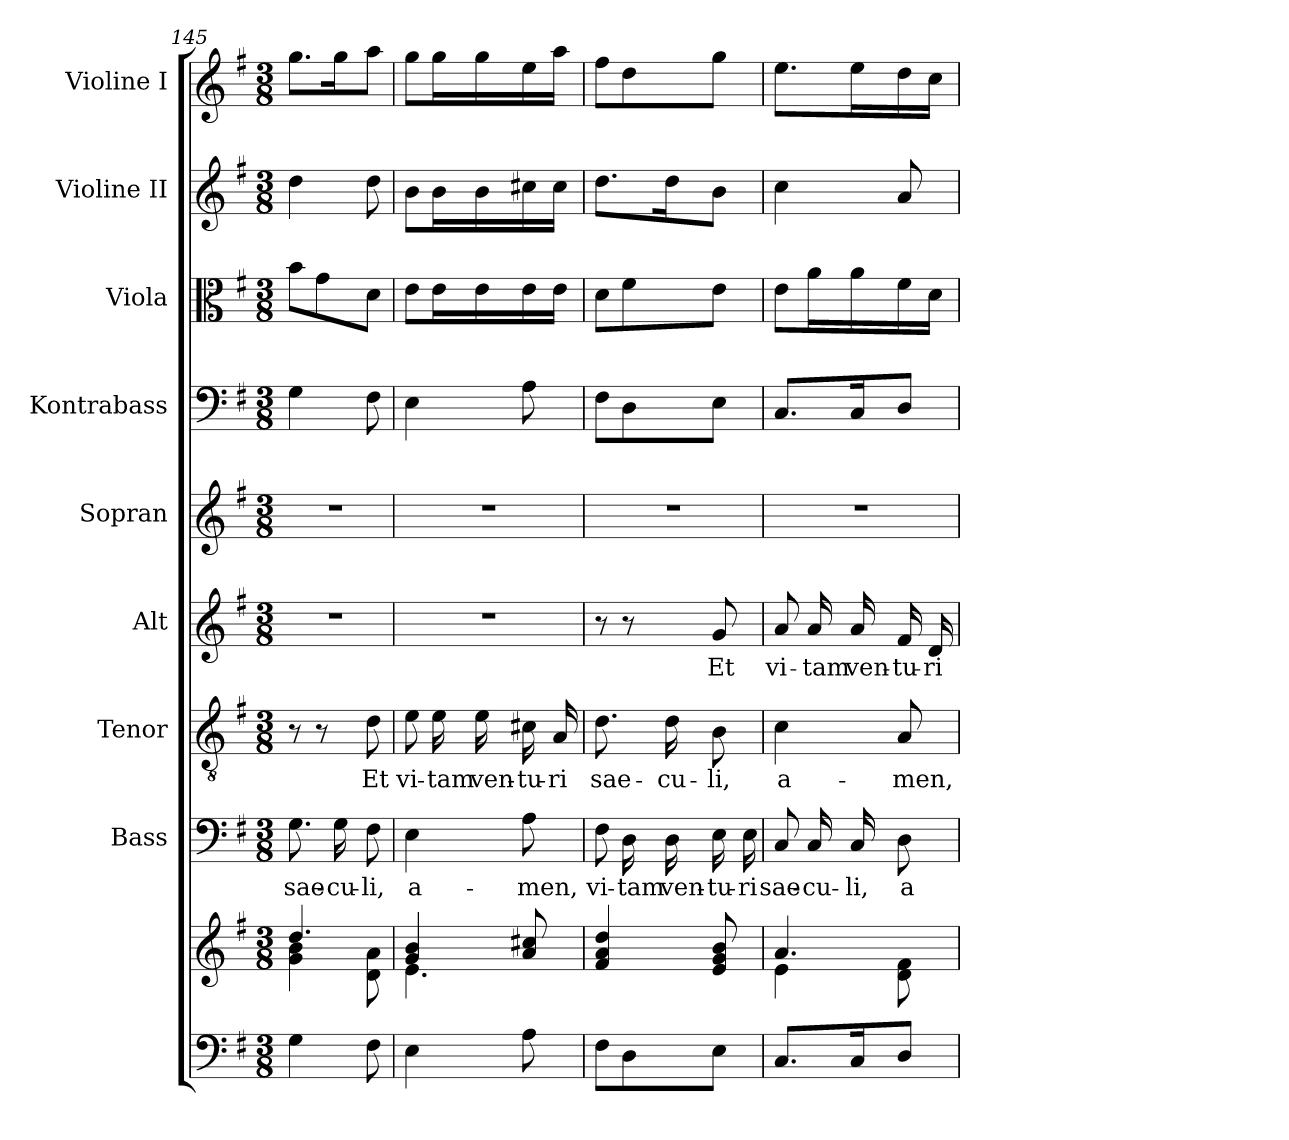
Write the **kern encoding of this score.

**kern	**kern	**kern	**text	**kern	**text	**kern	**text	**kern	**kern	**kern	**kern	**kern
*part9	*part9	*part8	*part8	*part7	*part7	*part6	*part6	*part5	*part4	*part3	*part2	*part1
*staff10	*staff9	*staff8	*staff8	*staff7	*staff7	*staff6	*staff6	*staff5	*staff4	*staff3	*staff2	*staff1
*	*	*I"Bass	*	*I"Tenor	*	*I"Alt	*	*I"Sopran	*I"Kontrabass	*I"Viola	*I"Violine II	*I"Violine I
*	*	*I'B.	*	*I'T.	*	*I'A.	*	*I'S.	*I'Kb.	*I'Vla.	*I'Vl. II	*I'Vl. I
*clefF4	*clefG2	*clefF4	*	*clefGv2	*	*clefG2	*	*clefG2	*clefF4	*clefC3	*clefG2	*clefG2
*	*	*	*	*	*	*	*	*	*ITrd7c12	*	*	*
*k[f#]	*k[f#]	*k[f#]	*	*k[f#]	*	*k[f#]	*	*k[f#]	*k[f#]	*k[f#]	*k[f#]	*k[f#]
*G:	*G:	*G:	*	*G:	*	*G:	*	*G:	*G:	*G:	*G:	*G:
*M3/8	*M3/8	*M3/8	*	*M3/8	*	*M3/8	*	*M3/8	*M3/8	*M3/8	*M3/8	*M3/8
=145	=145	=145	=145	=145	=145	=145	=145	=145	=145	=145	=145	=145
*	*^	*	*	*	*	*	*	*	*	*	*	*
!	!	!	!	!LO:LY:b	!	!	!	!	!	!	!	!	!
4G\	4.dd/	4g\ 4b\	8.G\	sae-	8r	.	4.r	.	4.r	4GG\	8b\L	4dd\	8.gg\L
.	.	.	.	.	8r	.	.	.	.	.	8g\	.	.
!	!	!	!	!LO:LY:b	!	!	!	!	!	!	!	!	!
.	.	.	16G\	-cu-	.	.	.	.	.	.	.	.	16gg\k
!	!	!	!	!LO:LY:b	!	!LO:LY:b	!	!	!	!	!	!	!
8F#\	.	8d\ 8a\	8F#\	-li,	8d\	Et	.	.	.	8FF#\	8d\J	8dd\	8aa\J
!!LO:PB:g=z
=146	=146	=146	=146	=146	=146	=146	=146	=146	=146	=146	=146	=146	=146
!	!	!	!	!LO:LY:b	!	!LO:LY:b	!	!	!	!	!	!	!
4E\	4g/ 4b/	4.e\	4E\	a-	8e\	vi-	4.r	.	4.r	4EE\	8e\L	8b\L	8gg\L
!	!	!	!	!	!	!LO:LY:b	!	!	!	!	!	!	!
.	.	.	.	.	16e\	-tam	.	.	.	.	16e\L	16b\L	16gg\L
!	!	!	!	!	!	!LO:LY:b	!	!	!	!	!	!	!
.	.	.	.	.	16e\	ven-	.	.	.	.	16e\	16b\	16gg\
!	!	!	!	!LO:LY:b	!	!LO:LY:b	!	!	!	!	!	!	!
8A\	8a/ 8cc#X/	.	8A\	-men,	16c#X\	-tu-	.	.	.	8AA\	16e\	16cc#X\	16ee\
!	!	!	!	!	!	!LO:LY:b	!	!	!	!	!	!	!
.	.	.	.	.	16A/	-ri	.	.	.	.	16e\JJ	16cc#\JJ	16aa\JJ
*	*v	*v	*	*	*	*	*	*	*	*	*	*	*
=147	=147	=147	=147	=147	=147	=147	=147	=147	=147	=147	=147	=147
!	!	!	!LO:LY:b	!	!LO:LY:b	!	!	!	!	!	!	!
8F#\L	4f#/ 4a/ 4dd/	8F#\	vi-	8.d\	sae-	8r	.	4.r	8FF#\L	8d\L	8.dd\L	8ff#\L
!	!	!	!LO:LY:b	!	!	!	!	!	!	!	!	!
8D\	.	16D\	-tam	.	.	8r	.	.	8DD\	8f#\	.	8dd\
!	!	!	!LO:LY:b	!	!LO:LY:b	!	!	!	!	!	!	!
.	.	16D\	ven-	16d\	-cu-	.	.	.	.	.	16dd\k	.
!	!	!	!LO:LY:b	!	!LO:LY:b	!	!LO:LY:b	!	!	!	!	!
8E\J	8e/ 8g/ 8b/	16E\	-tu-	8B\	-li,	8g/	Et	.	8EE\J	8e\J	8b\J	8gg\J
!	!	!	!LO:LY:b	!	!	!	!	!	!	!	!	!
.	.	16E\	-ri	.	.	.	.	.	.	.	.	.
=148	=148	=148	=148	=148	=148	=148	=148	=148	=148	=148	=148	=148
*	*^	*	*	*	*	*	*	*	*	*	*	*
!	!	!	!	!LO:LY:b	!	!LO:LY:b	!	!LO:LY:b	!	!	!	!	!
8.C/L	4.a/	4e\	8C/	sae-	4c\	a-	8a/	vi-	4.r	8.CC/L	8e\L	4cc\	8.ee\L
!	!	!	!	!LO:LY:b	!	!	!	!LO:LY:b	!	!	!	!	!
.	.	.	16C/	-cu-	.	.	16a/	-tam	.	.	16a\L	.	.
!	!	!	!	!LO:LY:b	!	!	!	!LO:LY:b	!	!	!	!	!
16C/k	.	.	16C/	-li,	.	.	16a/	ven-	.	16CC/k	16a\	.	16ee\L
!	!	!	!	!LO:LY:b	!	!LO:LY:b	!	!LO:LY:b	!	!	!	!	!
8D/J	.	8d\ 8f#\	8D\	a-	8A/	-men,	16f#/	-tu-	.	8DD/J	16f#\	8a/	16dd\
!	!	!	!	!	!	!	!	!LO:LY:b	!	!	!	!	!
.	.	.	.	.	.	.	16d/	-ri	.	.	16d\JJ	.	16cc\JJ
*	*v	*v	*	*	*	*	*	*	*	*	*	*	*
=	=	=	=	=	=	=	=	=	=	=	=	=
*-	*-	*-	*-	*-	*-	*-	*-	*-	*-	*-	*-	*-
